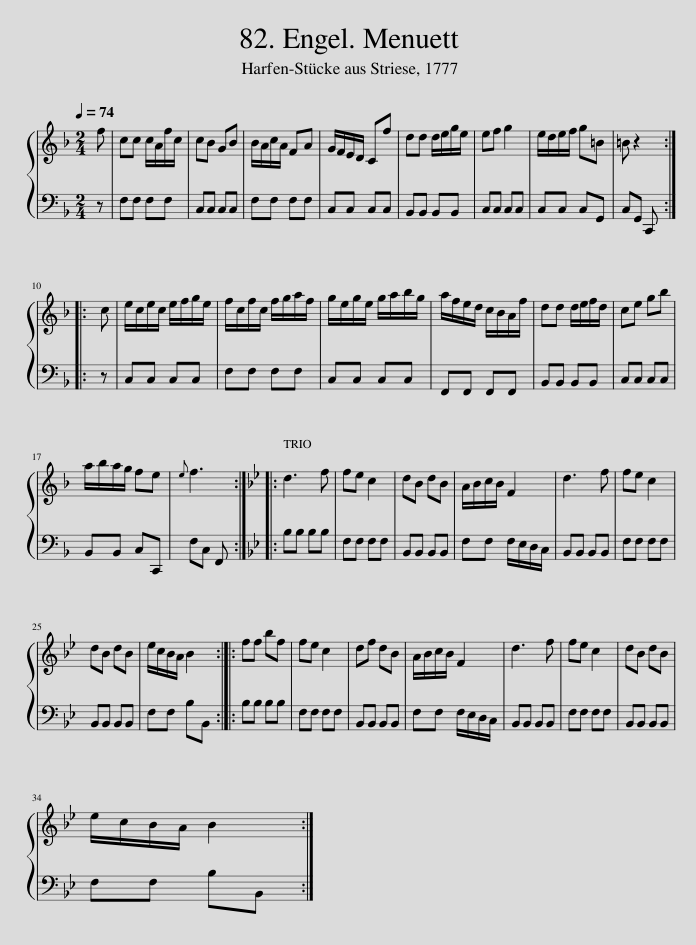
X:1
%%score { 1 | 2 }
L:1/8
Q:1/4=74
M:2/4
I:linebreak $
K:F
V:1 treble
V:2 bass
V:1
 f | cc c/A/f/c/ | cB GB | B/A/c/A/ FA | G/F/E/D/ Cf | %5
 dd d/e/g/e/ | ef g2 | e/d/e/f/ g=B | =B z2 ::$ c | %10
 e/c/e/c/ e/f/g/e/ | f/c/f/c/ f/g/a/f/ | g/e/g/e/ g/a/b/g/ | a/f/e/d/ c/B/A/f/ | dd d/e/f/d/ | %15
 ce gb |$ a/b/a/g/ fe |{e} f3 ::[K:Bb] d3 f | fe c2 | %20
 dB dB | A/B/c/B/ F2 | d3 f | fe c2 |$ dB dB | %25
 e/c/B/A/ B2 :: ff bf | fe c2 | df dB | A/B/c/B/ F2 | %30
 d3 f | fe c2 | dB dB |$ e/c/B/A/ B2 :| %34
V:2
 z | F,F, F,F, | C,C, C,C, | F,F, F,F, | C,C, C,C, | %5
 B,,B,, B,,B,, | C,C, C,C, | C,C, C,G,, | C,G,, C,, ::$ z | %10
 C,C, C,C, | F,F, F,F, | C,C, C,C, | F,,F,, F,,F,, | B,,B,, B,,B,, | %15
 C,C, C,C, |$ B,,B,, C,C,, | F,C, F,, ::[K:Bb] B,B, B,B, | F,F, F,F, | %20
 B,,B,, B,,B,, | F,F, F,/E,/D,/C,/ | B,,B,, B,,B,, | F,F, F,F, |$ B,,B,, B,,B,, | %25
 F,F, B,B,, :: B,B, B,B, | F,F, F,F, | B,,B,, B,,B,, | F,F, F,/E,/D,/C,/ | %30
 B,,B,, B,,B,, | F,F, F,F, | B,,B,, B,,B,, |$ F,F, B,B,, :| %34
